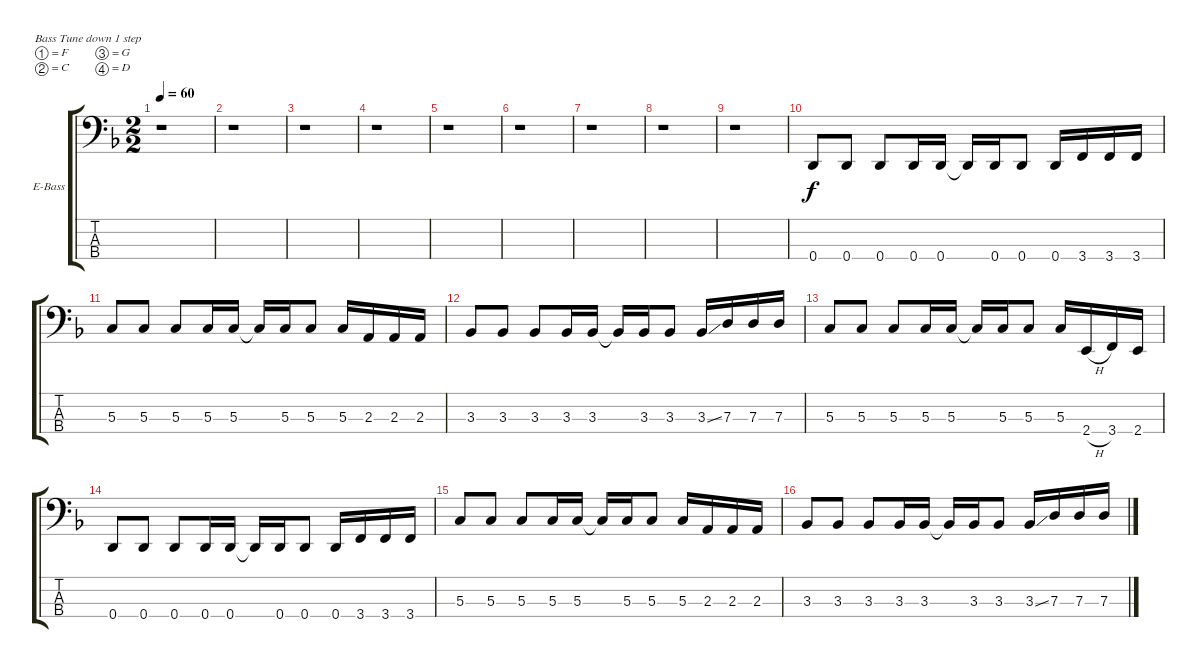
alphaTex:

\bracketExtendMode groupsimilarinstruments
\firstSystemTrackNameOrientation horizontal
\otherSystemsTrackNameOrientation horizontal
\track ("Electric Bass" "E-Bass") {instrument electricbassfinger}
\staff {score tabs}
\tuning (F2 C2 G1 D1)
\ts (2 2)
\tempo 60
\clef f4
\ks dminor
r.1{dy f instrument electricbassfinger} |
r.1 |
r.1 |
r.1 |
r.1 |
r.1 |
r.1 |
r.1 |
r.1 |
0.4.8 0.4.8 0.4.8 0.4.16 0.4.16 0.4{t}.16 0.4.16 0.4.8 0.4.16 3.4.16 3.4.16 3.4.16 |
5.3.8 5.3.8 5.3.8 5.3.16 5.3.16 5.3{t}.16 5.3.16 5.3.8 5.3.16 2.3.16 2.3.16 2.3.16 |
3.3.8 3.3.8 3.3.8 3.3.16 3.3.16 3.3{t}.16 3.3.16 3.3.8 3.3{ss}.16 7.3.16 7.3.16 7.3.16 |
5.3.8 5.3.8 5.3.8 5.3.16 5.3.16 5.3{t}.16 5.3.16 5.3.8 5.3.16 2.4{h}.16 3.4.16 2.4.16 |
0.4.8 0.4.8 0.4.8 0.4.16 0.4.16 0.4{t}.16 0.4.16 0.4.8 0.4.16 3.4.16 3.4.16 3.4.16 |
5.3.8 5.3.8 5.3.8 5.3.16 5.3.16 5.3{t}.16 5.3.16 5.3.8 5.3.16 2.3.16 2.3.16 2.3.16 |
3.3.8 3.3.8 3.3.8 3.3.16 3.3.16 3.3{t}.16 3.3.16 3.3.8 3.3{ss}.16 7.3.16 7.3.16 7.3.16
